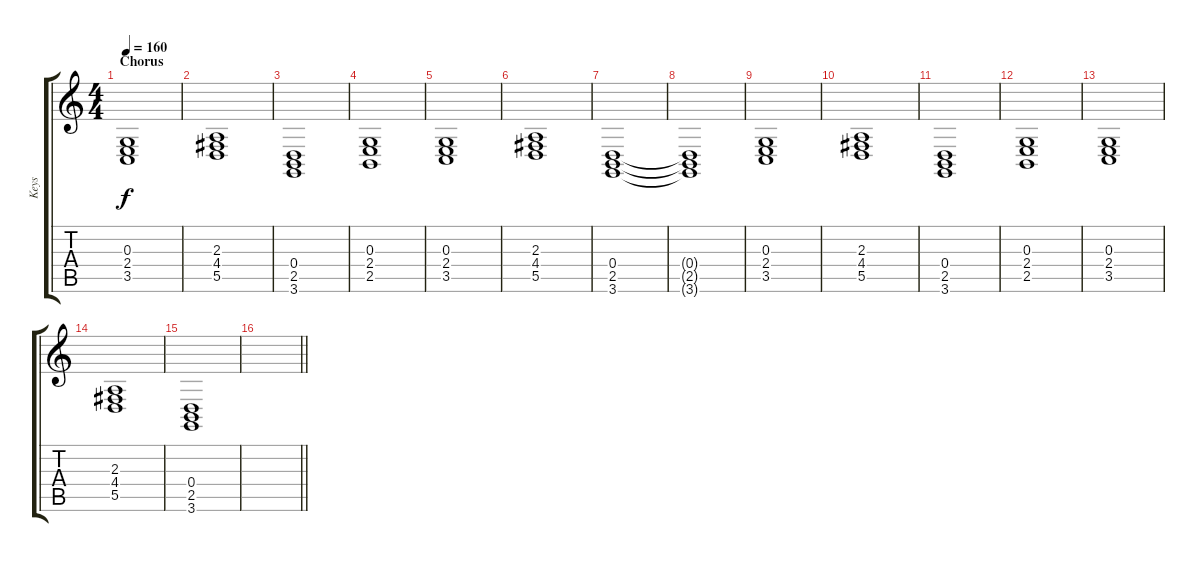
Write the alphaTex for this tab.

\track ("Keys" "Keys") {instrument synthstrings1}
\staff {score tabs}
\tuning (E4 B3 G3 D3 A2 E2) {hide}
\ts (4 4)
\section ("" "Chorus")
\tempo 160
\clef g2
\ks c
(0.3 2.4 3.5).1{dy f} |
(2.3 4.4 5.5).1 |
(0.4 2.5 3.6).1 |
(0.3 2.4 2.5).1 |
(0.3 2.4 3.5).1 |
(2.3 4.4 5.5).1 |
(0.4 2.5 3.6).1 |
(0.4{t} 2.5{t} 3.6{t}).1 |
(0.3 2.4 3.5).1 |
(2.3 4.4 5.5).1 |
(0.4 2.5 3.6).1 |
(0.3 2.4 2.5).1 |
(0.3 2.4 3.5).1 |
(2.3 4.4 5.5).1 |
(0.4 2.5 3.6).1 |
\barLineRight lightlight
